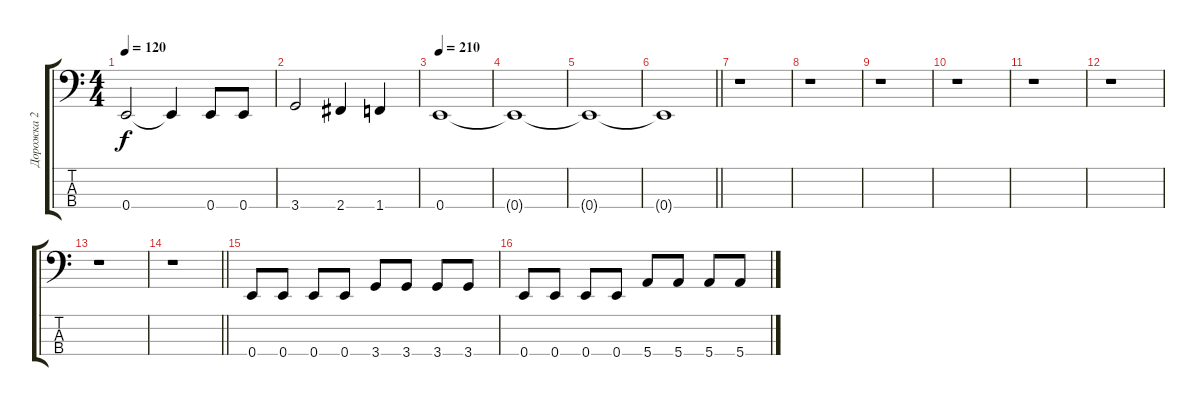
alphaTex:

\track ("Дорожка 2" "Дорожка 2") {instrument electricbasspick}
\staff {score tabs}
\tuning (G2 D2 A1 E1) {hide}
\ts (4 4)
\tempo 120
\clef f4
\ks c
0.4.2{dy f} 0.4{t}.4 0.4.8 0.4.8 |
3.4.2 2.4.4 1.4.4 |
\tempo 210
0.4.1 |
0.4{t}.1 |
0.4{t}.1 |
\barLineRight lightlight
0.4{t}.1 |
r.1 |
r.1 |
r.1 |
r.1 |
r.1 |
r.1 |
r.1 |
\barLineRight lightlight
r.1 |
0.4.8 0.4.8 0.4.8 0.4.8 3.4.8 3.4.8 3.4.8 3.4.8 |
0.4.8 0.4.8 0.4.8 0.4.8 5.4.8 5.4.8 5.4.8 5.4.8
